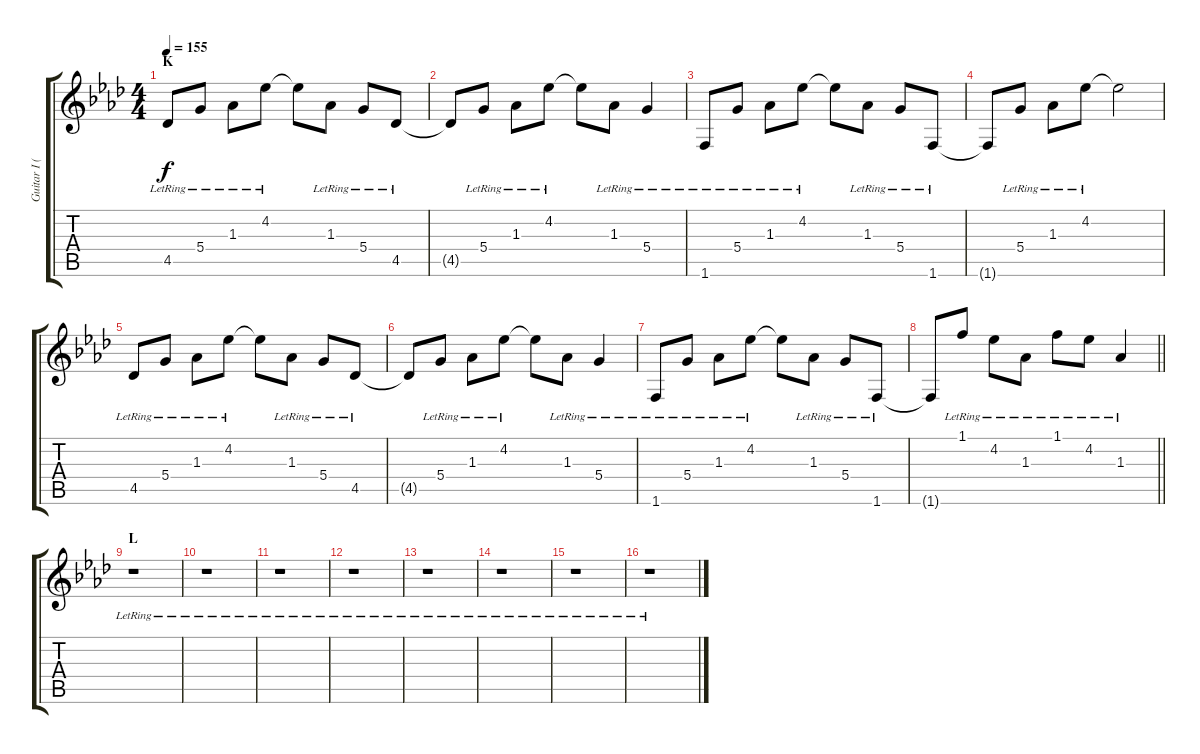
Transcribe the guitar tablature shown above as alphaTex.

\track ("Guitar I (Capo 1f)" "Guitar I (") {instrument acousticguitarsteel}
\staff {score tabs}
\tuning (E4 B3 G3 D3 A2 E2) {hide}
\ts (4 4)
\section ("" "K")
\tempo 155
\clef g2
\ks ab
4.5{lr}.8{dy f} 5.4{lr}.8 1.3{lr}.8 4.2{lr}.8 4.2{t}.8 1.3{lr}.8 5.4{lr}.8 4.5{lr}.8 |
4.5{t}.8 5.4{lr}.8 1.3{lr}.8 4.2{lr}.8 4.2{t}.8 1.3{lr}.8 5.4{lr}.4 |
1.6{lr}.8 5.4{lr}.8 1.3{lr}.8 4.2{lr}.8 4.2{t}.8 1.3{lr}.8 5.4{lr}.8 1.6{lr}.8 |
1.6{t}.8 5.4{lr}.8 1.3{lr}.8 4.2{lr}.8 4.2{t}.2 |
4.5{lr}.8 5.4{lr}.8 1.3{lr}.8 4.2{lr}.8 4.2{t}.8 1.3{lr}.8 5.4{lr}.8 4.5{lr}.8 |
4.5{t}.8 5.4{lr}.8 1.3{lr}.8 4.2{lr}.8 4.2{t}.8 1.3{lr}.8 5.4{lr}.4 |
1.6{lr}.8 5.4{lr}.8 1.3{lr}.8 4.2{lr}.8 4.2{t}.8 1.3{lr}.8 5.4{lr}.8 1.6{lr}.8 |
\barLineRight lightlight
1.6{t}.8 1.1{lr}.8 4.2{lr}.8 1.3{lr}.8 1.1{lr}.8 4.2{lr}.8 1.3{lr}.4 |
\section ("" "L")
r.1 |
r.1 |
r.1 |
r.1 |
r.1 |
r.1 |
r.1 |
r.1
